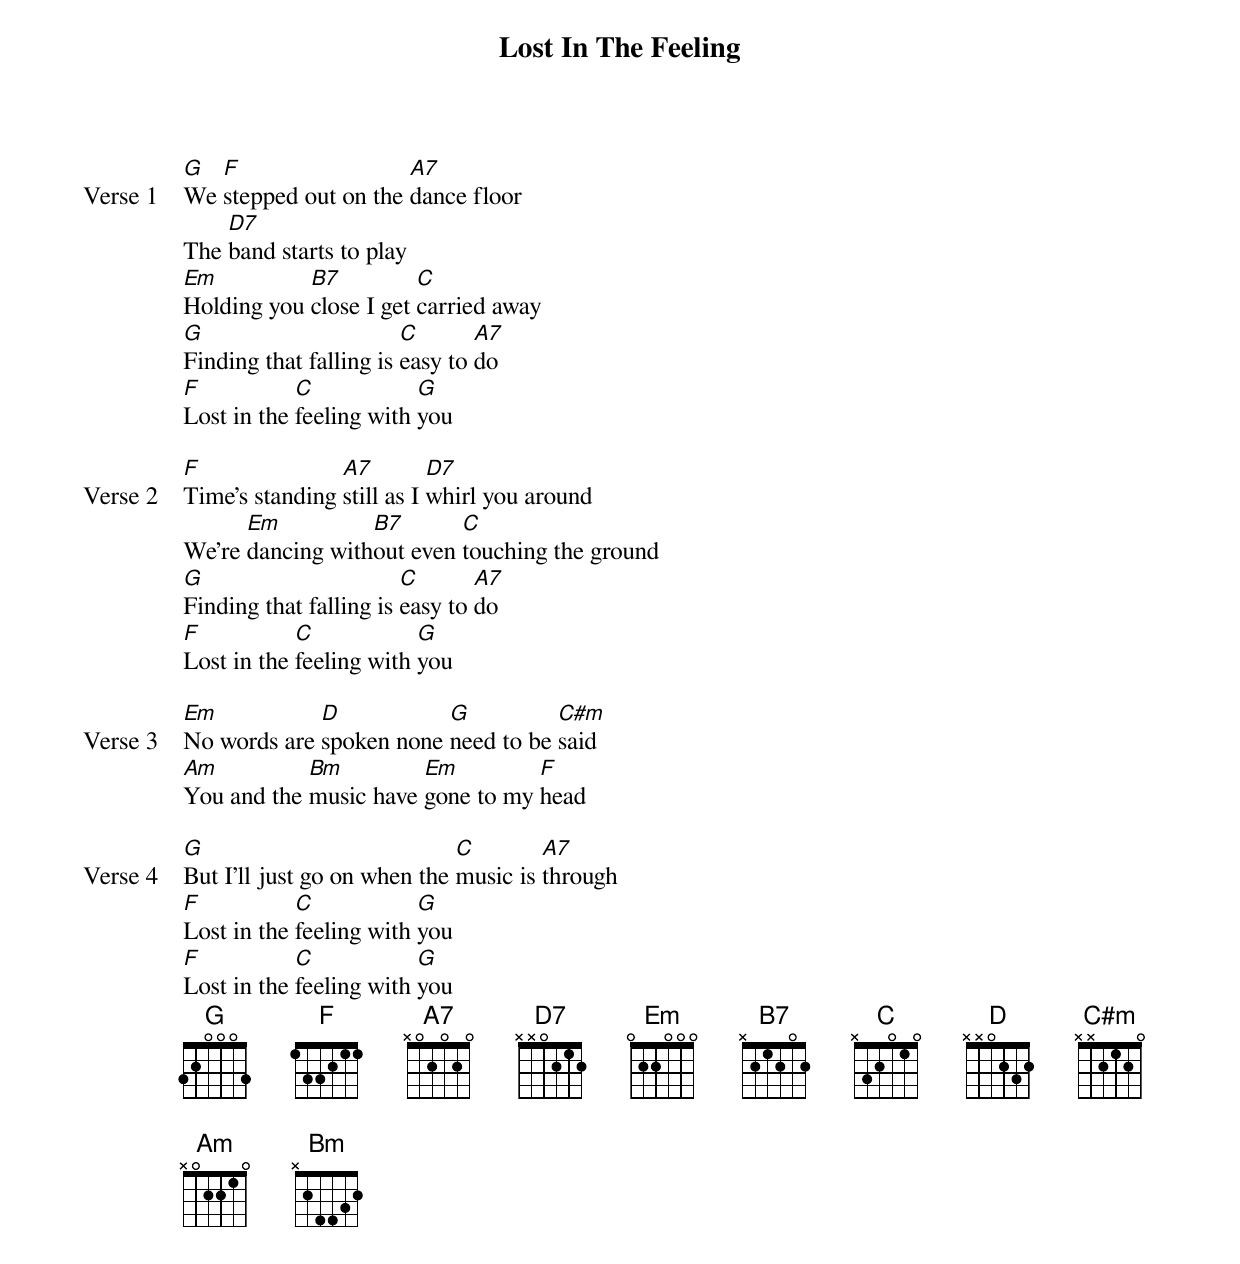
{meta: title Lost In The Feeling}
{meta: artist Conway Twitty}
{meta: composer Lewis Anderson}

{start_of_verse: Verse 1}
[G]We [F]stepped out on the [A7]dance floor
The [D7]band starts to play
[Em]Holding you [B7]close I get [C]carried away
[G]Finding that falling is [C]easy to [A7]do
[F]Lost in the [C]feeling with [G]you
{end_of_verse}

{start_of_verse: Verse 2}
[F]Time's standing [A7]still as I [D7]whirl you around
We're [Em]dancing with[B7]out even [C]touching the ground
[G]Finding that falling is [C]easy to [A7]do
[F]Lost in the [C]feeling with [G]you
{end_of_verse}

{start_of_verse: Verse 3}
[Em]No words are [D]spoken none [G]need to be [C#m]said
[Am]You and the [Bm]music have [Em]gone to my [F]head
{end_of_verse}

{start_of_verse: Verse 4}
[G]But I'll just go on when the [C]music is [A7]through
[F]Lost in the [C]feeling with [G]you
[F]Lost in the [C]feeling with [G]you
{end_of_verse}
